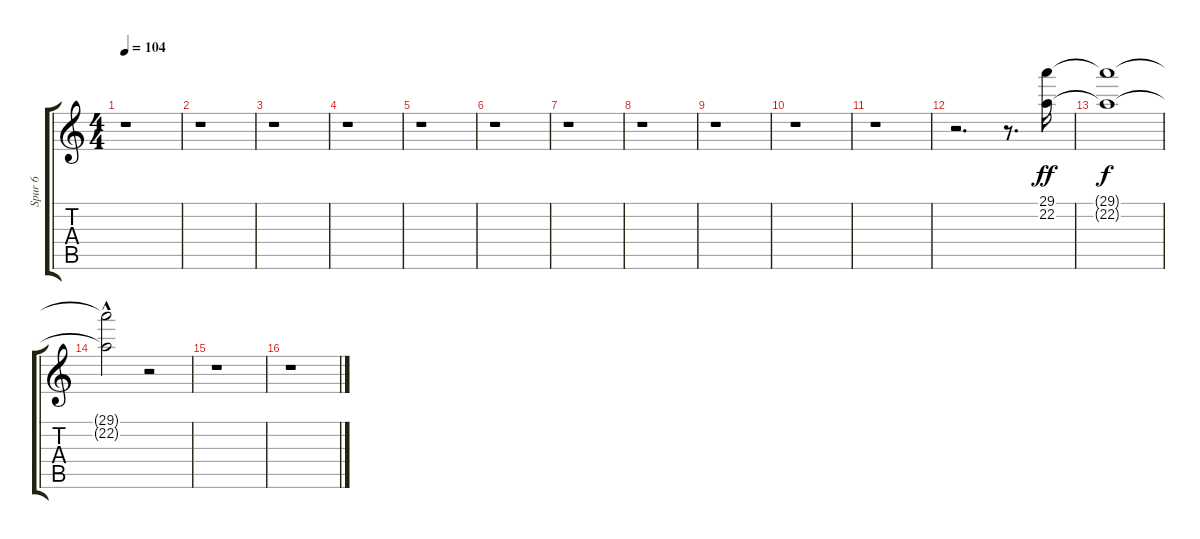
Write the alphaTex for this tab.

\track ("Spur 6" "Spur 6") {instrument acousticgrandpiano}
\staff {score tabs}
\tuning (E4 B3 G3 D3 A2 E2) {hide}
\ts (4 4)
\tempo 104
\clef g2
\ks c
r.1{dy ff} |
r.1 |
r.1 |
r.1 |
r.1 |
r.1 |
r.1 |
r.1 |
r.1 |
r.1 |
r.1 |
r.2{d} r.8{d} (29.1 22.2).16{instrument pad5bowed} |
(29.1{t} 22.2{t}).1{dy f} |
(29.1{hac t} 22.2{t}).2 r.2 |
r.1 |
r.1
